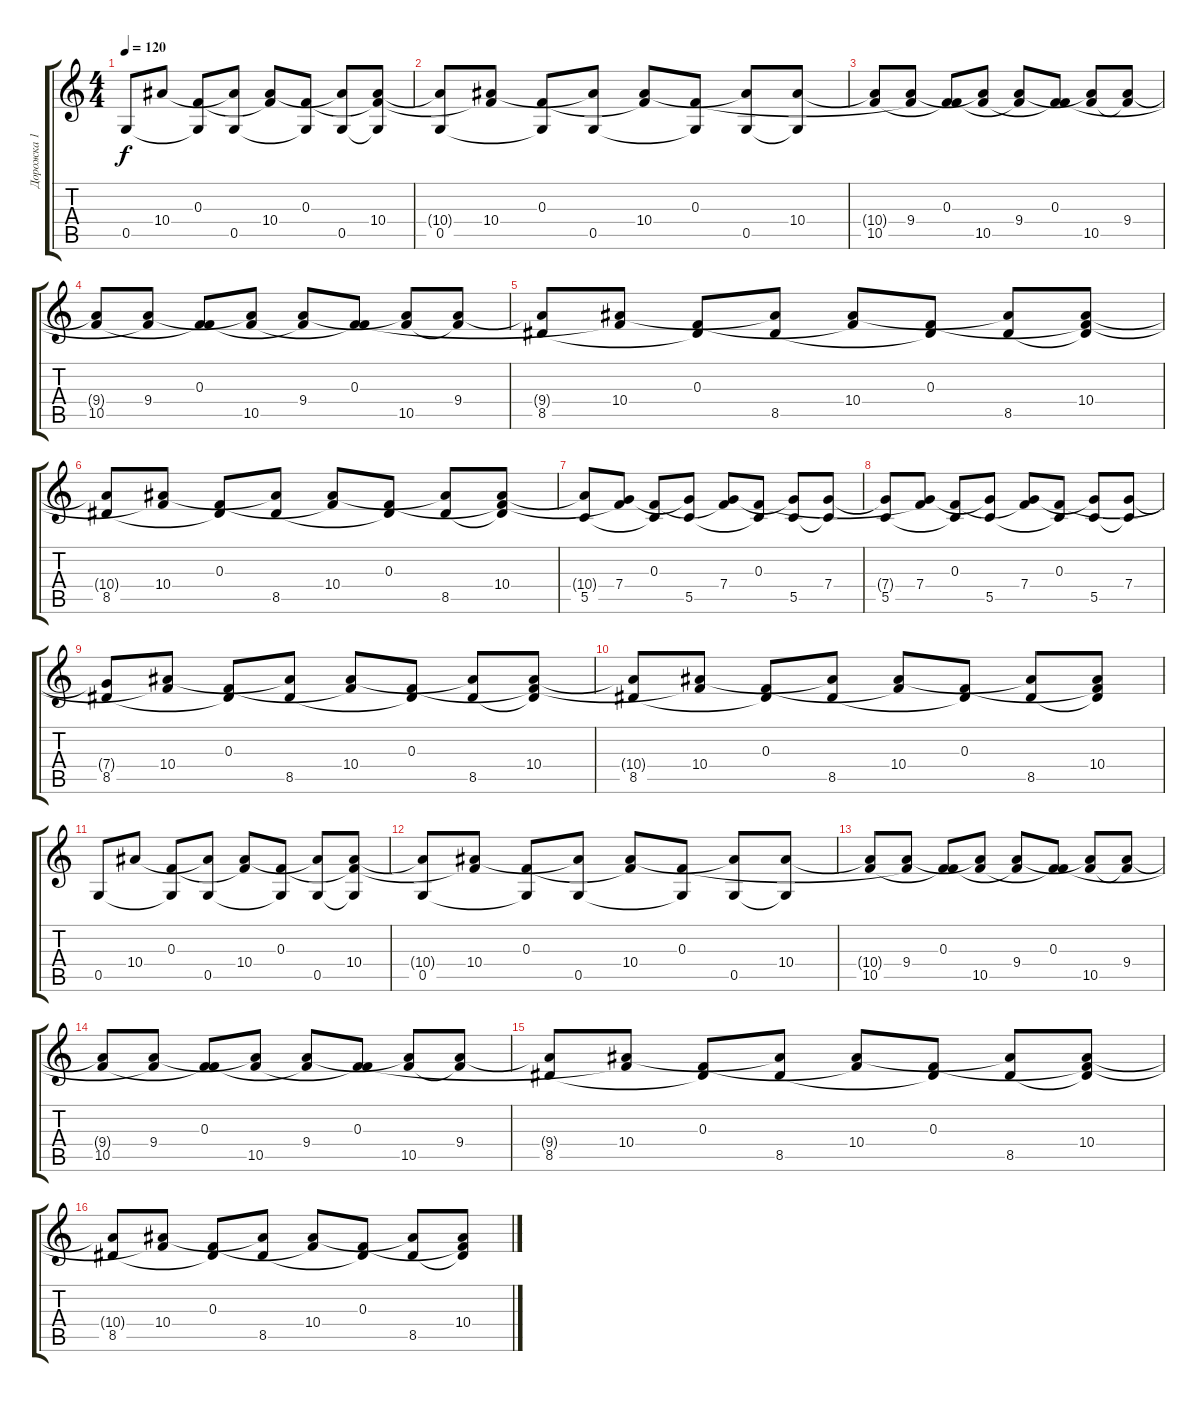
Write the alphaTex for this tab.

\track ("Дорожка 1" "Дорожка 1") {instrument acousticguitarsteel}
\staff {score tabs}
\tuning (D4 A3 F3 C3 G2 D2) {hide}
\ts (4 4)
\tempo 120
\clef g2
\ks c
0.5.8{dy f} 10.4.8 (0.3 0.5{t}).8 (10.4{t} 0.5).8 (0.3{t} 10.4).8 (0.3 0.5{t}).8 (10.4{t} 0.5).8 (0.3{t} 10.4 0.5{t}).8 |
(10.4{t} 0.5).8 (0.3{t} 10.4).8 (0.3 0.5{t}).8 (10.4{t} 0.5).8 (0.3{t} 10.4).8 (0.3 0.5{t}).8 (10.4{t} 0.5).8 (10.4 0.5{t}).8 |
(10.4{t} 10.5).8 (0.3{t} 9.4).8 (0.3 10.5{t}).8 (9.4{t} 10.5).8 (0.3{t} 9.4).8 (0.3 10.5{t}).8 (9.4{t} 10.5).8 (9.4 10.5{t}).8 |
(9.4{t} 10.5).8 (0.3{t} 9.4).8 (0.3 10.5{t}).8 (9.4{t} 10.5).8 (0.3{t} 9.4).8 (0.3 10.5{t}).8 (9.4{t} 10.5).8 (9.4 10.5{t}).8 |
(9.4{t} 8.5).8 (0.3{t} 10.4).8 (0.3 8.5{t}).8 (10.4{t} 8.5).8 (0.3{t} 10.4).8 (0.3 8.5{t}).8 (10.4{t} 8.5).8 (0.3{t} 10.4 8.5{t}).8 |
(10.4{t} 8.5).8 (0.3{t} 10.4).8 (0.3 8.5{t}).8 (10.4{t} 8.5).8 (0.3{t} 10.4).8 (0.3 8.5{t}).8 (10.4{t} 8.5).8 (0.3{t} 10.4 8.5{t}).8 |
(10.4{t} 5.5).8 (0.3{t} 7.4).8 (0.3 5.5{t}).8 (7.4{t} 5.5).8 (0.3{t} 7.4).8 (0.3 5.5{t}).8 (7.4{t} 5.5).8 (7.4 5.5{t}).8 |
(7.4{t} 5.5).8 (0.3{t} 7.4).8 (0.3 5.5{t}).8 (7.4{t} 5.5).8 (0.3{t} 7.4).8 (0.3 5.5{t}).8 (7.4{t} 5.5).8 (7.4 5.5{t}).8 |
(7.4{t} 8.5).8 (0.3{t} 10.4).8 (0.3 8.5{t}).8 (10.4{t} 8.5).8 (0.3{t} 10.4).8 (0.3 8.5{t}).8 (10.4{t} 8.5).8 (0.3{t} 10.4 8.5{t}).8 |
(10.4{t} 8.5).8 (0.3{t} 10.4).8 (0.3 8.5{t}).8 (10.4{t} 8.5).8 (0.3{t} 10.4).8 (0.3 8.5{t}).8 (10.4{t} 8.5).8 (0.3{t} 10.4 8.5{t}).8 |
0.5.8 10.4.8 (0.3 0.5{t}).8 (10.4{t} 0.5).8 (0.3{t} 10.4).8 (0.3 0.5{t}).8 (10.4{t} 0.5).8 (0.3{t} 10.4 0.5{t}).8 |
(10.4{t} 0.5).8 (0.3{t} 10.4).8 (0.3 0.5{t}).8 (10.4{t} 0.5).8 (0.3{t} 10.4).8 (0.3 0.5{t}).8 (10.4{t} 0.5).8 (10.4 0.5{t}).8 |
(10.4{t} 10.5).8 (0.3{t} 9.4).8 (0.3 10.5{t}).8 (9.4{t} 10.5).8 (0.3{t} 9.4).8 (0.3 10.5{t}).8 (9.4{t} 10.5).8 (9.4 10.5{t}).8 |
(9.4{t} 10.5).8 (0.3{t} 9.4).8 (0.3 10.5{t}).8 (9.4{t} 10.5).8 (0.3{t} 9.4).8 (0.3 10.5{t}).8 (9.4{t} 10.5).8 (9.4 10.5{t}).8 |
(9.4{t} 8.5).8 (0.3{t} 10.4).8 (0.3 8.5{t}).8 (10.4{t} 8.5).8 (0.3{t} 10.4).8 (0.3 8.5{t}).8 (10.4{t} 8.5).8 (0.3{t} 10.4 8.5{t}).8 |
(10.4{t} 8.5).8 (0.3{t} 10.4).8 (0.3 8.5{t}).8 (10.4{t} 8.5).8 (0.3{t} 10.4).8 (0.3 8.5{t}).8 (10.4{t} 8.5).8 (0.3{t} 10.4 8.5{t}).8
